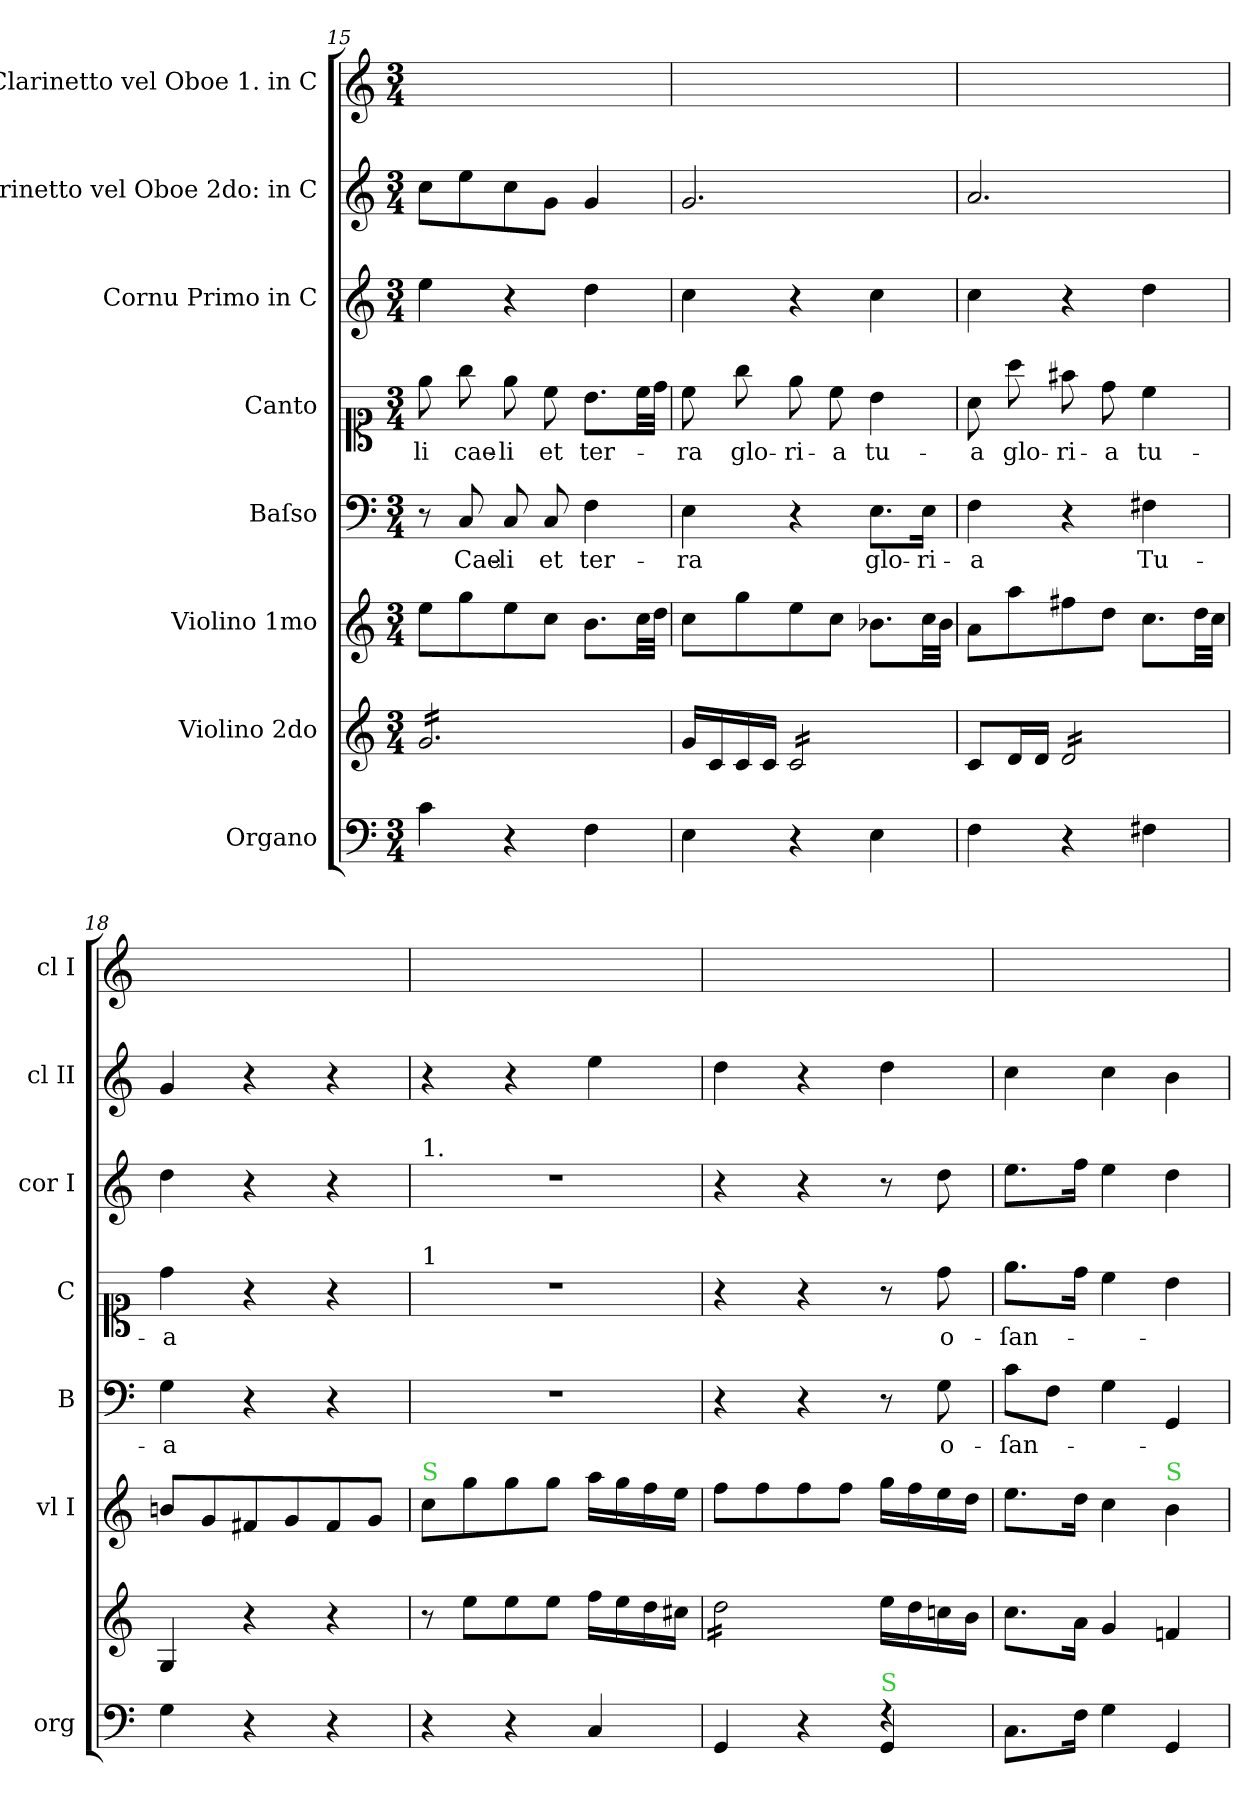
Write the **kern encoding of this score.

**kern	**kern	**kern	**kern	**text	**kern	**text	**kern	**kern	**kern
*part8	*part7	*part6	*part5	*part5	*part4	*part4	*part3	*part2	*part1
*staff8	*staff7	*staff6	*staff5	*staff5	*staff4	*staff4	*staff3	*staff2	*staff1
*I"Organo	*I"Violino 2do	*I"Violino 1mo	*I"Baſso	*	*I"Canto	*	*I"Cornu Primo in C	*I"Clarinetto vel Oboe 2do: in C	*I"Clarinetto vel Oboe 1. in C
*I'org	*	*I'vl I	*I'B	*	*I'C	*	*I'cor I	*I'cl II	*I'cl I
*clefF4	*clefG2	*clefG2	*clefF4	*	*clefC1	*	*clefG2	*clefG2	*clefG2
*k[]	*k[]	*k[]	*k[]	*	*k[]	*	*k[]	*k[]	*k[]
*C:	*C:	*C:	*C:	*	*C:	*	*C:	*C:	*C:
*M3/4	*M3/4	*M3/4	*M3/4	*	*M3/4	*	*M3/4	*M3/4	*M3/4
=15	=15	=15	=15	=15	=15	=15	=15	=15	=15
*	*tremolo	*	*	*	*	*	*	*	*
4c\	16g/LL	8ee\L	8r	.	8ee\	-li	4ee\	8cc\L	2.ryy
.	16g/	.	.	.	.	.	.	.	.
.	16g/	8gg\	8C/	Cae-	8gg\	cae-	.	8ee\	.
.	16g/	.	.	.	.	.	.	.	.
4r	16g/	8ee\	8C/	-li	8ee\	-li	4r	8cc\	.
.	16g/	.	.	.	.	.	.	.	.
.	16g/	8cc\J	8C/	et	8cc\	et	.	8g\J	.
.	16g/	.	.	.	.	.	.	.	.
4F\	16g/	8.b\L	4F\	ter-	8.b\L	ter-	4dd\	4g/	.
.	16g/	.	.	.	.	.	.	.	.
.	16g/	.	.	.	.	.	.	.	.
.	16g/JJ	32cc\LL	.	.	32cc\LL	.	.	.	.
*	*Xtremolo	*	*	*	*	*	*	*	*
.	.	32dd\JJJ	.	.	32dd\JJJ	.	.	.	.
=16	=16	=16	=16	=16	=16	=16	=16	=16	=16
4E\	16g/LL	8cc\L	4E\	-ra	8cc\	-ra	4cc\	2.g/	2.ryy
.	16c/	.	.	.	.	.	.	.	.
.	16c/	8gg\	.	.	8gg\	glo-	.	.	.
.	16c/JJ	.	.	.	.	.	.	.	.
*	*tremolo	*	*	*	*	*	*	*	*
4r	16c/LL	8ee\	4r	.	8ee\	-ri-	4r	.	.
.	16c/	.	.	.	.	.	.	.	.
.	16c/	8cc\J	.	.	8cc\	-a	.	.	.
.	16c/	.	.	.	.	.	.	.	.
4E\	16c/	8.b-X\L	8.E\L	glo-	4b\	tu-	4cc\	.	.
.	16c/	.	.	.	.	.	.	.	.
.	16c/	.	.	.	.	.	.	.	.
.	16c/JJ	32cc\LL	16E\Jk	-ri-	.	.	.	.	.
*	*Xtremolo	*	*	*	*	*	*	*	*
.	.	32b-\JJJ	.	.	.	.	.	.	.
=17	=17	=17	=17	=17	=17	=17	=17	=17	=17
4F\	8c/L	8a\L	4F\	-a	8a\	-a	4cc\	2.a/	2.ryy
.	16d/L	8aa\	.	.	8aa\	glo-	.	.	.
.	16d/JJ	.	.	.	.	.	.	.	.
*	*tremolo	*	*	*	*	*	*	*	*
4r	16d/LL	8ff#X\	4r	.	8ff#X\	-ri-	4r	.	.
.	16d/	.	.	.	.	.	.	.	.
.	16d/	8dd\J	.	.	8dd\	-a	.	.	.
.	16d/	.	.	.	.	.	.	.	.
4F#X\	16d/	8.cc\L	4F#X\	Tu-	4cc\	tu-	4dd\	.	.
.	16d/	.	.	.	.	.	.	.	.
.	16d/	.	.	.	.	.	.	.	.
.	16d/JJ	32dd\LL	.	.	.	.	.	.	.
*	*Xtremolo	*	*	*	*	*	*	*	*
.	.	32cc\JJJ	.	.	.	.	.	.	.
=18	=18	=18	=18	=18	=18	=18	=18	=18	=18
4G\	4G/	8bn/L	4G\	-a	4dd\	-a	4dd\	4g/	2.ryy
.	.	8g/	.	.	.	.	.	.	.
4r	4r	8f#X/	4r	.	4r	.	4r	4r	.
.	.	8g/	.	.	.	.	.	.	.
4r	4r	8f#/	4r	.	4r	.	4r	4r	.
.	.	8g/J	.	.	.	.	.	.	.
=19	=19	=19	=19	=19	=19	=19	=19	=19	=19
!	!	!	!	!	!	!	!LO:TX:a:t=1.	!	!
!	!	!	!	!	!LO:TX:a:t=1	!	!	!	!
!	!	!LO:TX:a:color=limegreen:t=S	!	!	!	!	!	!	!
4r	8r	8cc\L	2.r	.	2.r	.	2.r	4r	2.ryy
.	8ee\L	8gg\	.	.	.	.	.	.	.
4r	8ee\	8gg\	.	.	.	.	.	4r	.
.	8ee\J	8gg\J	.	.	.	.	.	.	.
4C/	16ff\LL	16aa\LL	.	.	.	.	.	4ee\	.
.	16ee\	16gg\	.	.	.	.	.	.	.
.	16dd\	16ff\	.	.	.	.	.	.	.
.	16cc#X\JJ	16ee\JJ	.	.	.	.	.	.	.
=20	=20	=20	=20	=20	=20	=20	=20	=20	=20
*^	*	*	*	*	*	*	*	*	*
*	*	*tremolo	*	*	*	*	*	*	*	*
4GG/	4ryy	16dd\LL	8ff\L	4r	.	4r	.	4r	4dd\	2.ryy
.	.	16dd\	.	.	.	.	.	.	.	.
.	.	16dd\	8ff\	.	.	.	.	.	.	.
.	.	16dd\	.	.	.	.	.	.	.	.
4r	4ryy	16dd\	8ff\	4r	.	4r	.	4r	4r	.
.	.	16dd\	.	.	.	.	.	.	.	.
.	.	16dd\	8ff\J	.	.	.	.	.	.	.
.	.	16dd\JJ	.	.	.	.	.	.	.	.
*	*	*Xtremolo	*	*	*	*	*	*	*	*
!LO:TX:a:color=limegreen:t=S	!	!	!	!	!	!	!	!	!	!
4r	4GG/	16ee\LL	16gg\LL	8r	.	8r	.	8r	4dd\	.
.	.	16dd\	16ff\	.	.	.	.	.	.	.
.	.	16ccn\	16ee\	8G\	o-	8dd\	o-	8dd\	.	.
.	.	16b\JJ	16dd\JJ	.	.	.	.	.	.	.
*v	*v	*	*	*	*	*	*	*	*	*
=21	=21	=21	=21	=21	=21	=21	=21	=21	=21
8.C\L	8.cc\L	8.ee\L	8c\L	-ſan-	8.ee\L	-ſan-	8.ee\L	4cc\	2.ryy
.	.	.	8F\J	.	.	.	.	.	.
16F\Jk	16a\Jk	16dd\Jk	.	.	16dd\Jk	.	16ff\Jk	.	.
4G\	4g/	4cc\	4G\	.	4cc\	.	4ee\	4cc\	.
!	!	!LO:TX:a:color=limegreen:t=S	!	!	!	!	!	!	!
4GG/	4fn/	4b\	4GG/	.	4b\	.	4dd\	4b\	.
=	=	=	=	=	=	=	=	=	=
*-	*-	*-	*-	*-	*-	*-	*-	*-	*-
